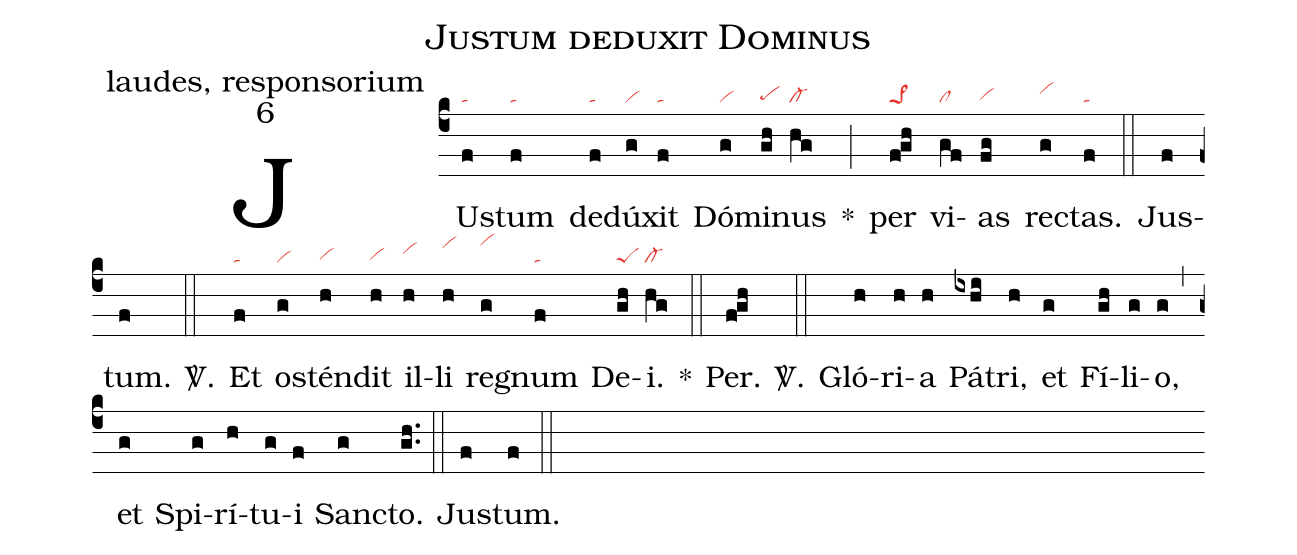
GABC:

name: Justum deduxit Dominus;
office-part: laudes, responsorium;
mode: 6;
nabc-lines: 1;
%%
(c4)
JUs(f|ta)tum(f|ta) de(f|ta)dú(g|vi)xit(f|ta) Dó(g|vi)mi(gh|pehg)nus(hg|cl-) *(;)
per(f!gh|pe>1) vi(gf|cl)as(fg|vihg) rec(g|vihi)tas.(f|ta) (::)
Jus(f)tum.(f) <sp>V/</sp>.(::)
Et(f|ta) os(g|vi)tén(h|vihg)dit(h|vihg) il(h|vihi)li(h|vihk) reg(g|vihl)num(f|ta) De(gh|peS)i.(hg|cl-) *(::)
Per.(f!gh) <sp>V/</sp>.(::)
Gló(h)ri(h)a(h) Pá(ixhi)tri,(h) et(g) Fí(gh)li(g)o,(g) (,)
et(g) Spi(g)rí(h)tu(g)i(f) San(g)cto.(gh..) (::)
Jus(f)tum.(f) (::)
